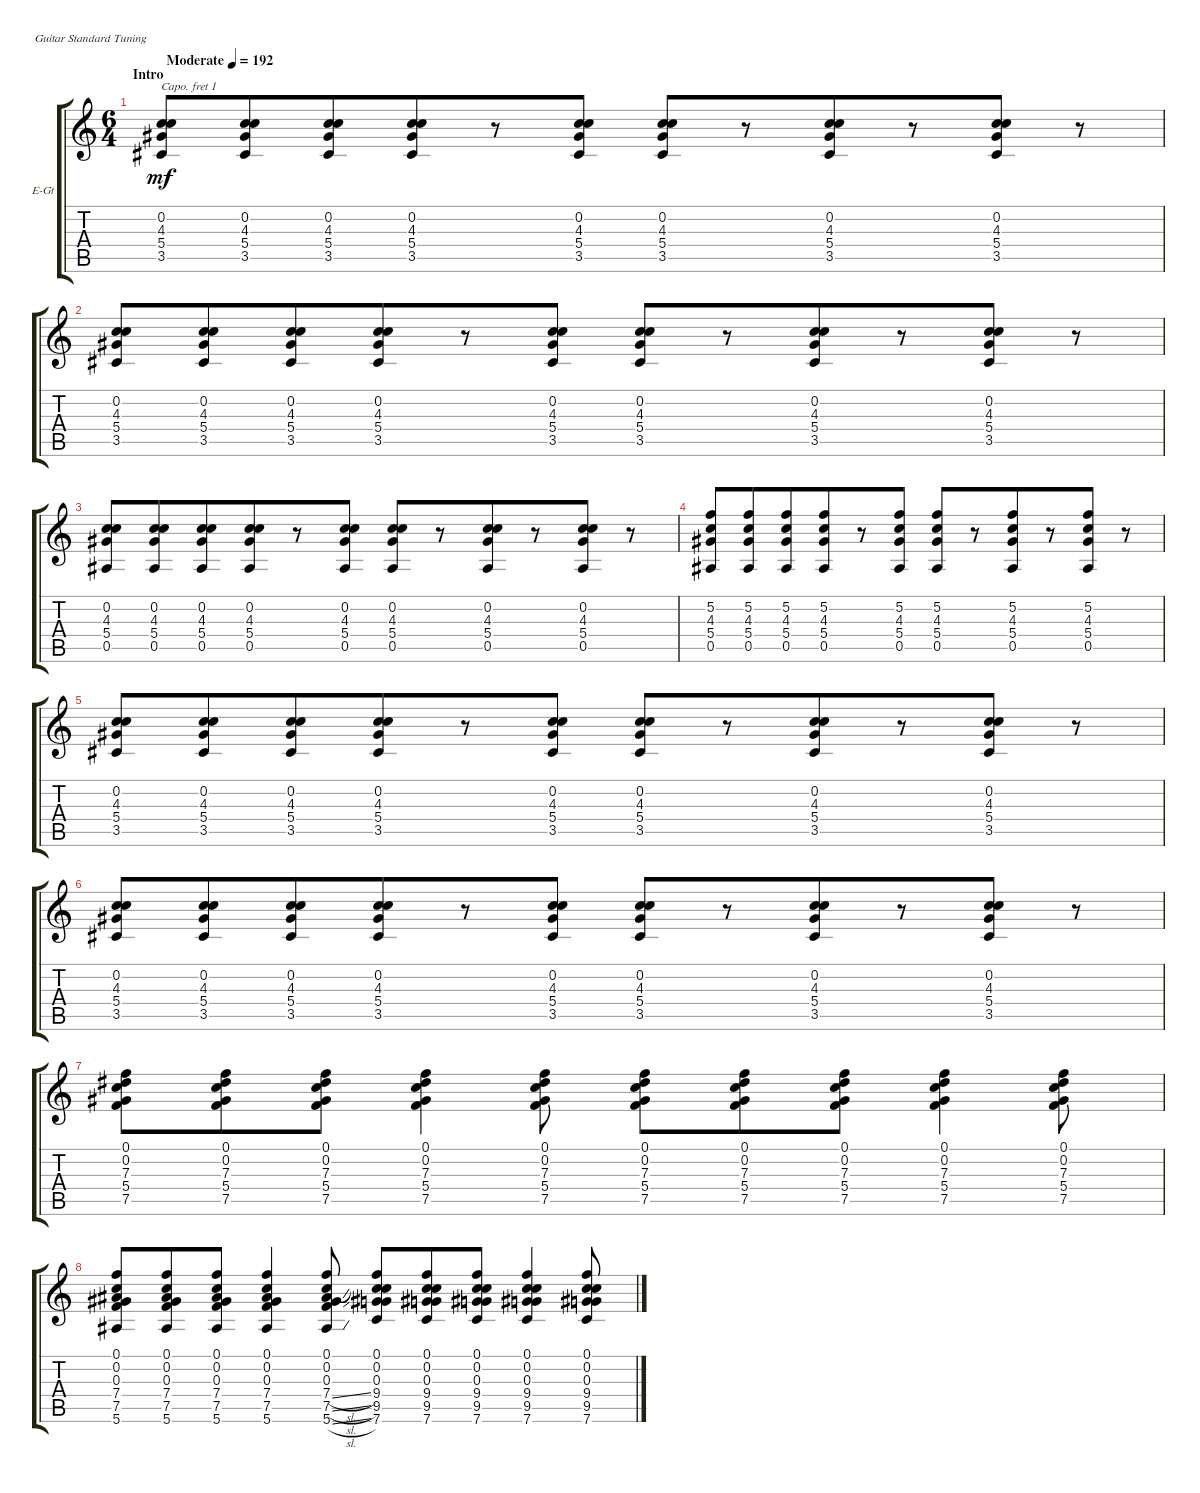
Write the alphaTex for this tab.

\bracketExtendMode groupsimilarinstruments
\firstSystemTrackNameOrientation horizontal
\otherSystemsTrackNameOrientation horizontal
\track ("Fills" "E-Gt") {instrument electricguitarclean}
\staff {score tabs}
\capo 1
\tuning (E4 B3 G3 D3 A2 E2)
\ts (6 4)
\beaming (8 6 6)
\section ("" "Intro")
\tempo (192 "Moderate")
\clef g2
\scale
0.487395
\ks c
(3.5 5.4 4.3 0.2).8{dy mf instrument electricguitarclean} (3.5 5.4 4.3 0.2).8 (3.5 5.4 4.3 0.2).8 (3.5 5.4 4.3 0.2).8 r.8 (3.5 5.4 4.3 0.2).8 (3.5 5.4 4.3 0.2).8 r.8 (3.5 5.4 4.3 0.2).8 r.8 (3.5 5.4 4.3 0.2).8 r.8 |
\scale
0.256303 (3.5 5.4 4.3 0.2).8 (3.5 5.4 4.3 0.2).8 (3.5 5.4 4.3 0.2).8 (3.5 5.4 4.3 0.2).8 r.8 (3.5 5.4 4.3 0.2).8 (3.5 5.4 4.3 0.2).8 r.8 (3.5 5.4 4.3 0.2).8 r.8 (3.5 5.4 4.3 0.2).8 r.8 |
\scale
0.256303 (0.5 5.4 4.3 0.2).8 (0.5 5.4 4.3 0.2).8 (0.5 5.4 4.3 0.2).8 (0.5 5.4 4.3 0.2).8 r.8 (0.5 5.4 4.3 0.2).8 (0.5 5.4 4.3 0.2).8 r.8 (0.5 5.4 4.3 0.2).8 r.8 (0.5 5.4 4.3 0.2).8 r.8 |
\scale
0.333333 (0.5 5.4 4.3 5.2).8 (0.5 5.4 4.3 5.2).8 (0.5 5.4 4.3 5.2).8 (0.5 5.4 4.3 5.2).8 r.8 (0.5 5.4 4.3 5.2).8 (0.5 5.4 4.3 5.2).8 r.8 (0.5 5.4 4.3 5.2).8 r.8 (0.5 5.4 4.3 5.2).8 r.8 |
\scale
0.333333 (3.5 5.4 4.3 0.2).8 (3.5 5.4 4.3 0.2).8 (3.5 5.4 4.3 0.2).8 (3.5 5.4 4.3 0.2).8 r.8 (3.5 5.4 4.3 0.2).8 (3.5 5.4 4.3 0.2).8 r.8 (3.5 5.4 4.3 0.2).8 r.8 (3.5 5.4 4.3 0.2).8 r.8 |
\scale
0.333333 (3.5 5.4 4.3 0.2).8 (3.5 5.4 4.3 0.2).8 (3.5 5.4 4.3 0.2).8 (3.5 5.4 4.3 0.2).8 r.8 (3.5 5.4 4.3 0.2).8 (3.5 5.4 4.3 0.2).8 r.8 (3.5 5.4 4.3 0.2).8 r.8 (3.5 5.4 4.3 0.2).8 r.8 |
\scale
0.333333 (7.5 5.4 7.3 0.2 0.1).8 (7.5 5.4 7.3 0.2 0.1).8 (7.5 5.4 7.3 0.2 0.1).8 (7.5 5.4 7.3 0.2 0.1).4 (7.5 5.4 7.3 0.2 0.1).8 (7.5 5.4 7.3 0.2 0.1).8 (7.5 5.4 7.3 0.2 0.1).8 (7.5 5.4 7.3 0.2 0.1).8 (7.5 5.4 7.3 0.2 0.1).4 (7.5 5.4 7.3 0.2 0.1).8 |
\scale
0.333333 (5.6 7.5 7.4 0.3 0.2 0.1).8 (5.6 7.5 7.4 0.3 0.2 0.1).8 (5.6 7.5 7.4 0.3 0.2 0.1).8 (5.6 7.5 7.4 0.3 0.2 0.1).4 (5.6{sl} 7.5{sl} 7.4{sl} 0.3 0.2 0.1).8 (7.6 9.5 9.4 0.3 0.2 0.1).8 (7.6 9.5 9.4 0.3 0.2 0.1).8 (7.6 9.5 9.4 0.3 0.2 0.1).8 (7.6 9.5 9.4 0.3 0.2 0.1).4 (7.6 9.5 9.4 0.3 0.2 0.1).8
